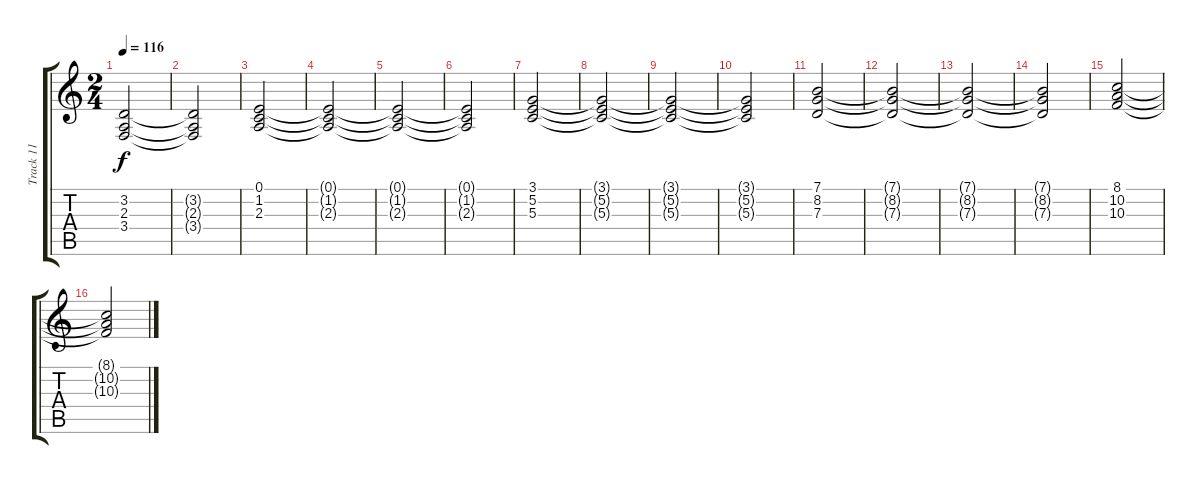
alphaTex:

\track ("Track 11" "Track 11") {instrument stringensemble1}
\staff {score tabs}
\tuning (E4 B3 G3 D3 A2 E2) {hide}
\ts (2 4)
\tempo 116
\clef g2
\ks c
(3.2{t} 2.3{t} 3.4{t}).2{dy f} |
(3.2{t} 2.3{t} 3.4{t}).2 |
(0.1 1.2 2.3).2 |
(0.1{t} 1.2{t} 2.3{t}).2 |
(0.1{t} 1.2{t} 2.3{t}).2 |
(0.1{t} 1.2{t} 2.3{t}).2 |
(3.1 5.2 5.3).2 |
(3.1{t} 5.2{t} 5.3{t}).2 |
(3.1{t} 5.2{t} 5.3{t}).2 |
(3.1{t} 5.2{t} 5.3{t}).2 |
(7.1 8.2 7.3).2 |
(7.1{t} 8.2{t} 7.3{t}).2 |
(7.1{t} 8.2{t} 7.3{t}).2 |
(7.1{t} 8.2{t} 7.3{t}).2 |
(8.1 10.2 10.3).2 |
(8.1{t} 10.2{t} 10.3{t}).2
